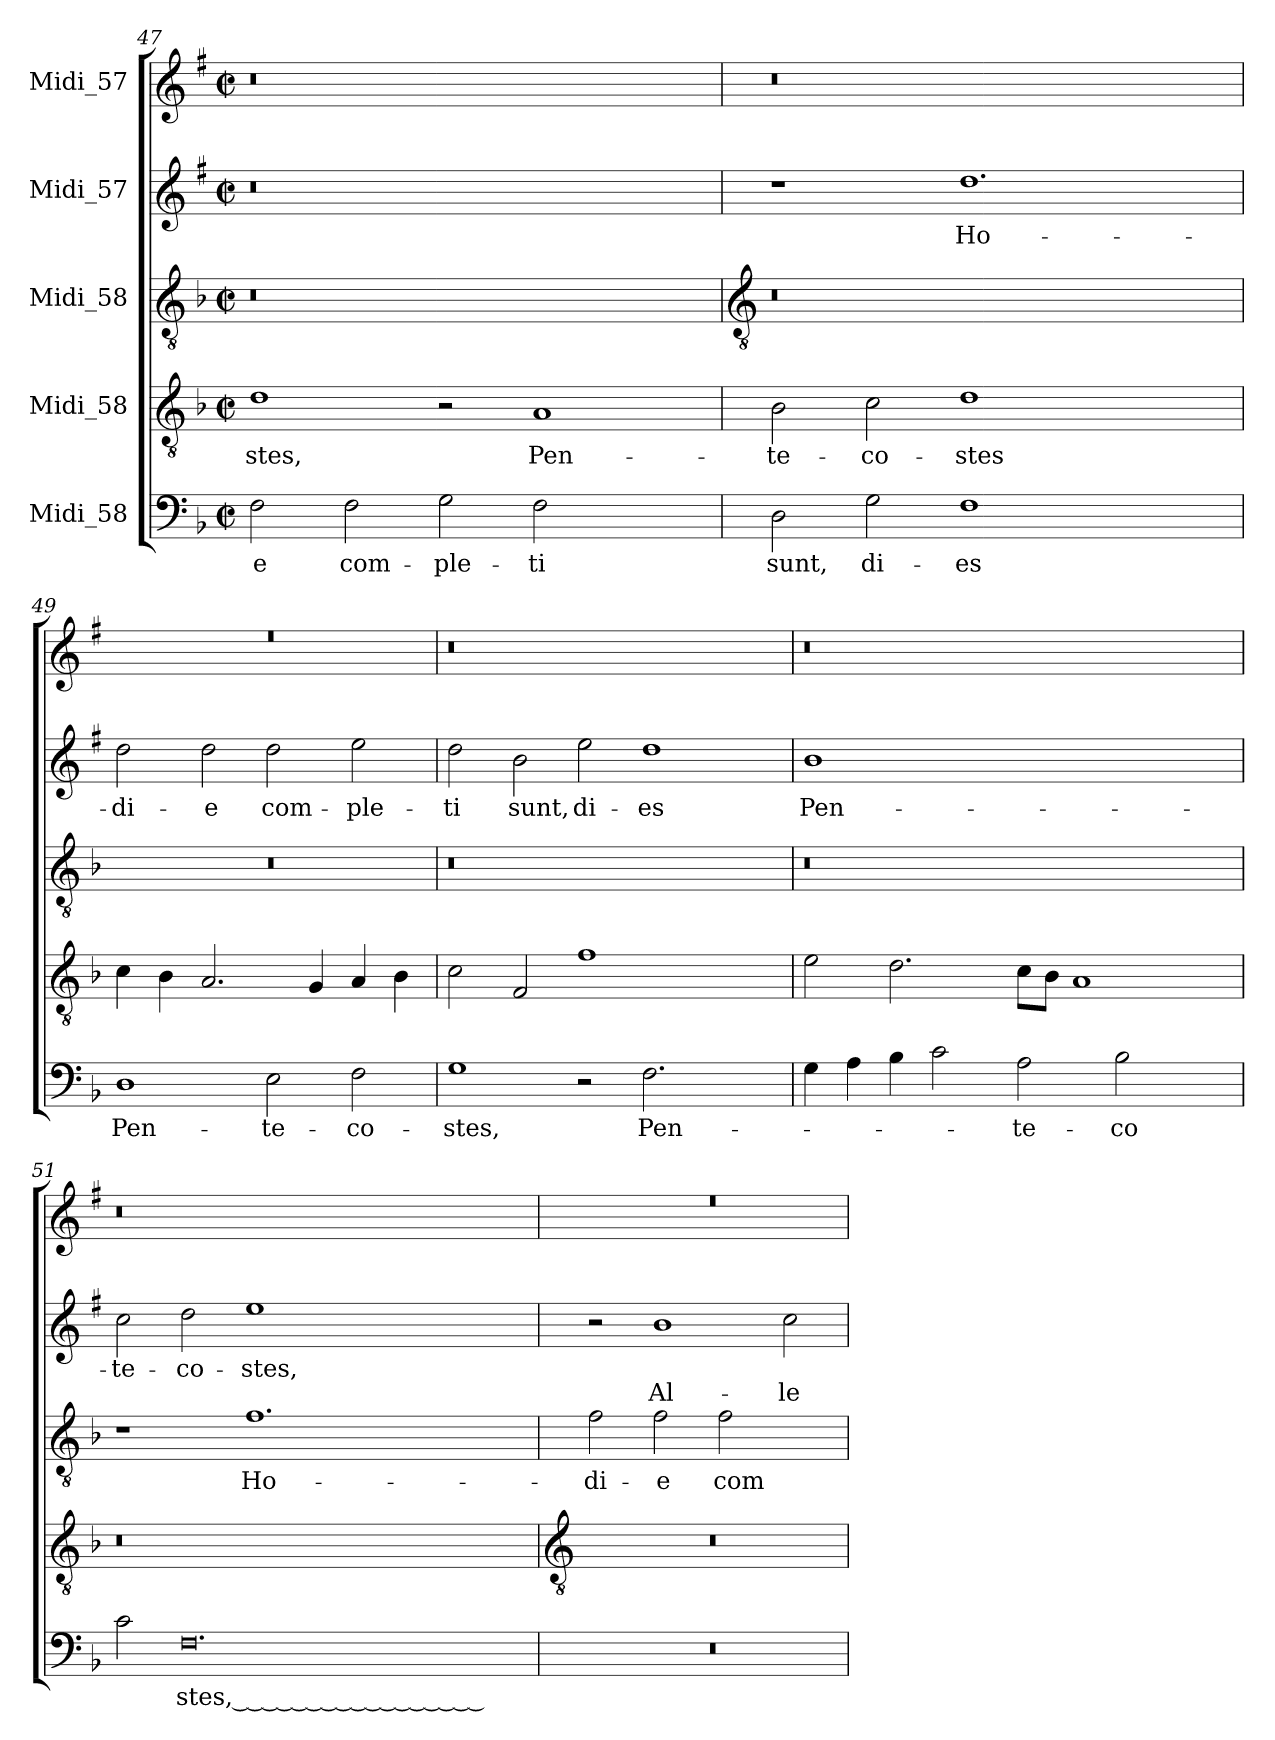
**kern	**text	**kern	**text	**kern	**text	**kern	**text	**text	**kern
*part5	*part5	*part4	*part4	*part3	*part3	*part2	*part2	*part2	*part1
*staff5	*staff5	*staff4	*staff4	*staff3	*staff3	*staff2	*staff2	*staff2	*staff1
*I"Midi_58	*	*I"Midi_58	*	*I"Midi_58	*	*I"Midi_57	*	*	*I"Midi_57
!!LO:LB:g=z
*clefF4	*	*clefGv2	*	*clefGv2	*	*clefG2	*	*	*clefG2
*	*	*	*	*	*	*ITrd1c2	*	*	*ITrd1c2
*k[b-]	*	*k[b-]	*	*k[b-]	*	*k[b-]	*	*	*k[b-]
*F:	*	*F:	*	*F:	*	*F:	*	*	*F:
*M4/2	*	*M4/2	*	*M4/2	*	*M4/2	*	*	*M4/2
*met(c|)	*	*met(c|)	*	*met(c|)	*	*met(c|)	*	*	*met(c|)
=47	=47	=47	=47	=47	=47	=47	=47	=47	=47
!	!LO:LY:b	!	!LO:LY:b	!	!	!	!	!	!
2F	-e	1d	-stes,	0r	.	0r	.	.	0r
!	!LO:LY:b	!	!	!	!	!	!	!	!
2F	com-	.	.	.	.	.	.	.	.
!	!LO:LY:b	!	!	!	!	!	!	!	!
2G	-ple-	2r	.	.	.	.	.	.	.
!	!LO:LY:b	!	!LO:LY:b	!	!	!	!	!	!
2F	-ti	1A	Pen-	.	.	.	.	.	.
2ryy	.	.	.	2ryy	.	2ryy	.	.	2ryy
!!LO:LB:g=z
=48	=48	=48	=48	=48	=48	=48	=48	=48	=48
*	*	*	*	*clefGv2	*	*	*	*	*
!	!LO:LY:b	!	!LO:LY:b	!	!	!	!	!	!
*	*	*	*	*	*	*	*	*	*^
2D	sunt,	2B-	-te-	0r	.	1r	.	.	0r	1ryy
!	!LO:LY:b	!	!LO:LY:b	!	!	!	!	!	!	!
2G	di-	2c	-co-	.	.	.	.	.	.	.
!	!LO:LY:b	!	!LO:LY:b	!	!	!	!LO:LY:b	!	!	!
1F	-es	1d	-stes	.	.	1.cc	Ho-	.	.	2ryy
.	.	.	.	.	.	.	.	.	.	2ryy
2ryy	.	2ryy	.	2ryy	.	.	.	.	2ryy	2ryy
=49A	=49A	=49A	=49A	=49A	=49A	=49A	=49A	=49A	=49A	=49A
!	!LO:LY:b	!	!	!	!	!	!LO:LY:b	!	!	!
1D	Pen-	4c	.	0r	.	2cc	-di-	.	0r	0ryy
.	.	4B-	.	.	.	.	.	.	.	.
!	!	!	!	!	!	!	!LO:LY:b	!	!	!
.	.	2.A	.	.	.	2cc	-e	.	.	.
!	!LO:LY:b	!	!	!	!	!	!LO:LY:b	!	!	!
2E	-te-	.	.	.	.	2cc	com-	.	.	.
.	.	4G	.	.	.	.	.	.	.	.
!	!LO:LY:b	!	!	!	!	!	!LO:LY:b	!	!	!
2F	-co-	4A	.	.	.	2dd	-ple-	.	.	.
.	.	4B-	.	.	.	.	.	.	.	.
=50A	=50A	=50A	=50A	=50A	=50A	=50A	=50A	=50A	=50A	=50A
!	!LO:LY:b	!	!	!	!	!	!LO:LY:b	!	!	!
1G	-stes,	2c	.	0r	.	2cc	-ti	.	0r	2ryy
!	!	!	!	!	!	!	!LO:LY:b	!	!	!
.	.	2F	.	.	.	2a	sunt,	.	.	0ryy
!	!	!	!	!	!	!	!LO:LY:b	!	!	!
2r	.	1f	.	.	.	2dd	di-	.	.	.
!	!LO:LY:b	!	!	!	!	!	!LO:LY:b	!	!	!
2.F	Pen-	.	.	.	.	1cc	-es	.	.	.
.	.	2ryy	.	2ryy	.	.	.	.	2ryy	.
4ryy	.	.	.	.	.	.	.	.	.	.
=50B	=50B	=50B	=50B	=50B	=50B	=50B	=50B	=50B	=50B	=50B
!	!	!	!	!	!	!	!LO:LY:b	!	!	!
4G	.	2e	.	0r	.	1a	Pen-	.	0r	2ryy
4A	.	.	.	.	.	.	.	.	.	.
4B-	.	2.d	.	.	.	.	.	.	.	0ryy
2c	.	.	.	.	.	.	.	.	.	.
.	.	.	.	.	.	1.ryy	.	.	.	.
!	!LO:LY:b	!	!	!	!	!	!	!	!	!
2A	-te-	8cL	.	.	.	.	.	.	.	.
.	.	8B-J	.	.	.	.	.	.	.	.
.	.	1A	.	.	.	.	.	.	.	.
!	!LO:LY:b	!	!	!	!	!	!	!	!	!
2B-	-co	.	.	.	.	.	.	.	.	.
.	.	.	.	2ryy	.	.	.	.	2ryy	.
4ryy	.	.	.	.	.	.	.	.	.	.
!!LO:LB:g=z	!!
=51A	=51A	=51A	=51A	=51A	=51A	=51A	=51A	=51A	=51A	=51A
!	!	!	!	!	!	!	!LO:LY:b	!	!	!
2c	.	0r	.	1r	.	2b-	-te-	.	0r	1.ryy
!	!LO:LY:b	!	!	!	!	!	!LO:LY:b	!	!	!
0.F	stes,__________________	.	.	.	.	2cc	-co-	.	.	.
!	!	!	!	!	!LO:LY:b	!	!LO:LY:b	!	!	!
.	.	.	.	1.f	Ho-	1dd	-stes,	.	.	.
.	.	.	.	.	.	.	.	.	.	0ryy
.	.	1.ryy	.	.	.	1.ryy	.	.	1.ryy	.
.	.	.	.	1ryy	.	.	.	.	.	.
!!LO:LB:g=z	!!
=52A	=52A	=52A	=52A	=52A	=52A	=52A	=52A	=52A	=52A	=52A
*	*	*clefGv2	*	*	*	*	*	*	*	*
!	!	!	!	!	!LO:LY:b	!	!	!	!	!
0r	.	0r	.	2f	-di-	2r	.	.	0r	0ryy
!	!	!	!	!	!LO:LY:b	!	!	!LO:LY:b	!	!
.	.	.	.	2f	-e	1a	.	Al-	.	.
!	!	!	!	!	!LO:LY:b	!	!	!	!	!
.	.	.	.	2f	com-	.	.	.	.	.
!	!	!	!	!	!	!	!	!LO:LY:b	!	!
.	.	.	.	2ryy	.	2b-	.	-le-	.	.
*	*	*	*	*	*	*	*	*	*v	*v
=	=	=	=	=	=	=	=	=	=
*-	*-	*-	*-	*-	*-	*-	*-	*-	*-
